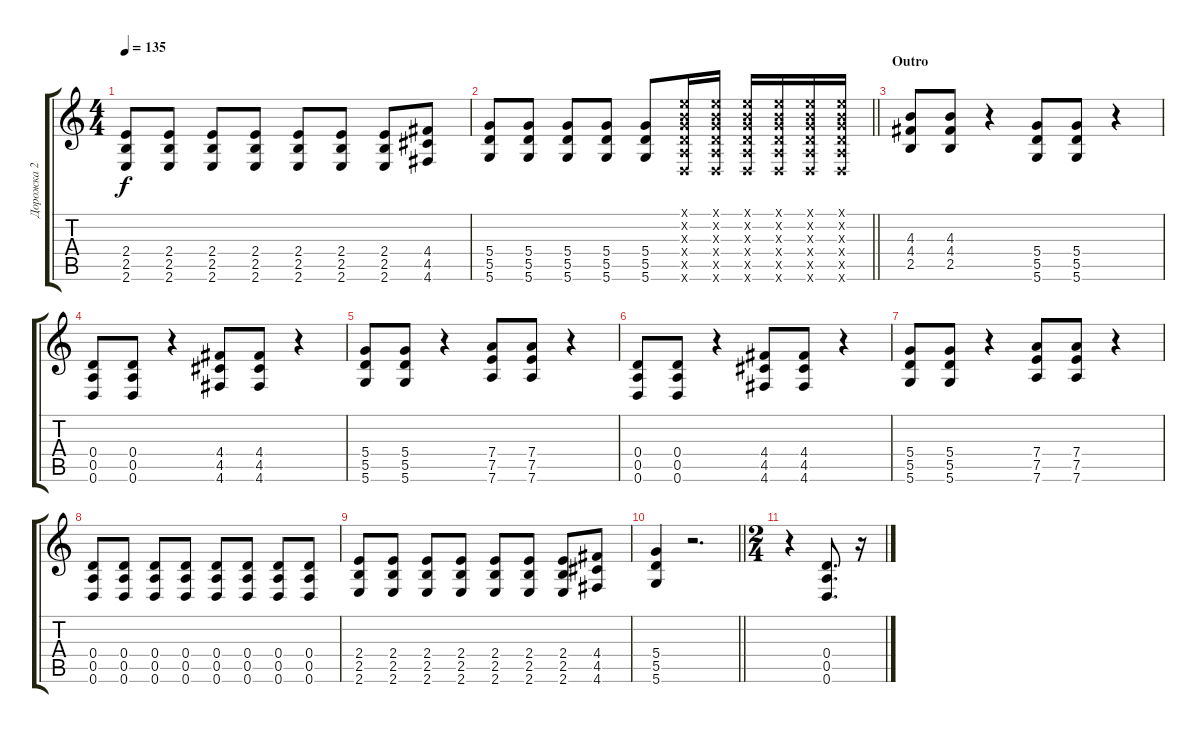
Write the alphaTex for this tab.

\track ("Дорожка 2" "Дорожка 2") {instrument distortionguitar}
\staff {score tabs}
\tuning (E4 B3 G3 D3 A2 D2) {hide}
\ts (4 4)
\tempo 135
\clef g2
\ks c
(2.4 2.5 2.6).8{dy f} (2.4 2.5 2.6).8 (2.4 2.5 2.6).8 (2.4 2.5 2.6).8 (2.4 2.5 2.6).8 (2.4 2.5 2.6).8 (2.4 2.5 2.6).8 (4.4 4.5 4.6).8 |
\barLineRight lightlight
(5.4 5.5 5.6).8 (5.4 5.5 5.6).8 (5.4 5.5 5.6).8 (5.4 5.5 5.6).8 (5.4 5.5 5.6).8 (0.1{x} 0.2{x} 0.3{x} 0.4{x} 0.5{x} 0.6{x}).16 (0.1{x} 0.2{x} 0.3{x} 0.4{x} 0.5{x} 0.6{x}).16 (0.1{x} 0.2{x} 0.3{x} 0.4{x} 0.5{x} 0.6{x}).16 (0.1{x} 0.2{x} 0.3{x} 0.4{x} 0.5{x} 0.6{x}).16 (0.1{x} 0.2{x} 0.3{x} 0.4{x} 0.5{x} 0.6{x}).16 (0.1{x} 0.2{x} 0.3{x} 0.4{x} 0.5{x} 0.6{x}).16 |
\section ("" "Outro")
(4.3 4.4 2.5).8 (4.3 4.4 2.5).8 r.4 (5.4 5.5 5.6).8 (5.4 5.5 5.6).8 r.4 |
(0.4 0.5 0.6).8 (0.4 0.5 0.6).8 r.4 (4.4 4.5 4.6).8 (4.4 4.5 4.6).8 r.4 |
(5.4 5.5 5.6).8 (5.4 5.5 5.6).8 r.4 (7.4 7.5 7.6).8 (7.4 7.5 7.6).8 r.4 |
(0.4 0.5 0.6).8 (0.4 0.5 0.6).8 r.4 (4.4 4.5 4.6).8 (4.4 4.5 4.6).8 r.4 |
(5.4 5.5 5.6).8 (5.4 5.5 5.6).8 r.4 (7.4 7.5 7.6).8 (7.4 7.5 7.6).8 r.4 |
(0.4 0.5 0.6).8 (0.4 0.5 0.6).8 (0.4 0.5 0.6).8 (0.4 0.5 0.6).8 (0.4 0.5 0.6).8 (0.4 0.5 0.6).8 (0.4 0.5 0.6).8 (0.4 0.5 0.6).8 |
(2.4 2.5 2.6).8 (2.4 2.5 2.6).8 (2.4 2.5 2.6).8 (2.4 2.5 2.6).8 (2.4 2.5 2.6).8 (2.4 2.5 2.6).8 (2.4 2.5 2.6).8 (4.4 4.5 4.6).8 |
\barLineRight lightlight
(5.4 5.5 5.6).4 r.2{d} |
\ts (2 4)
r.4 (0.4 0.5 0.6).8{d} r.16
